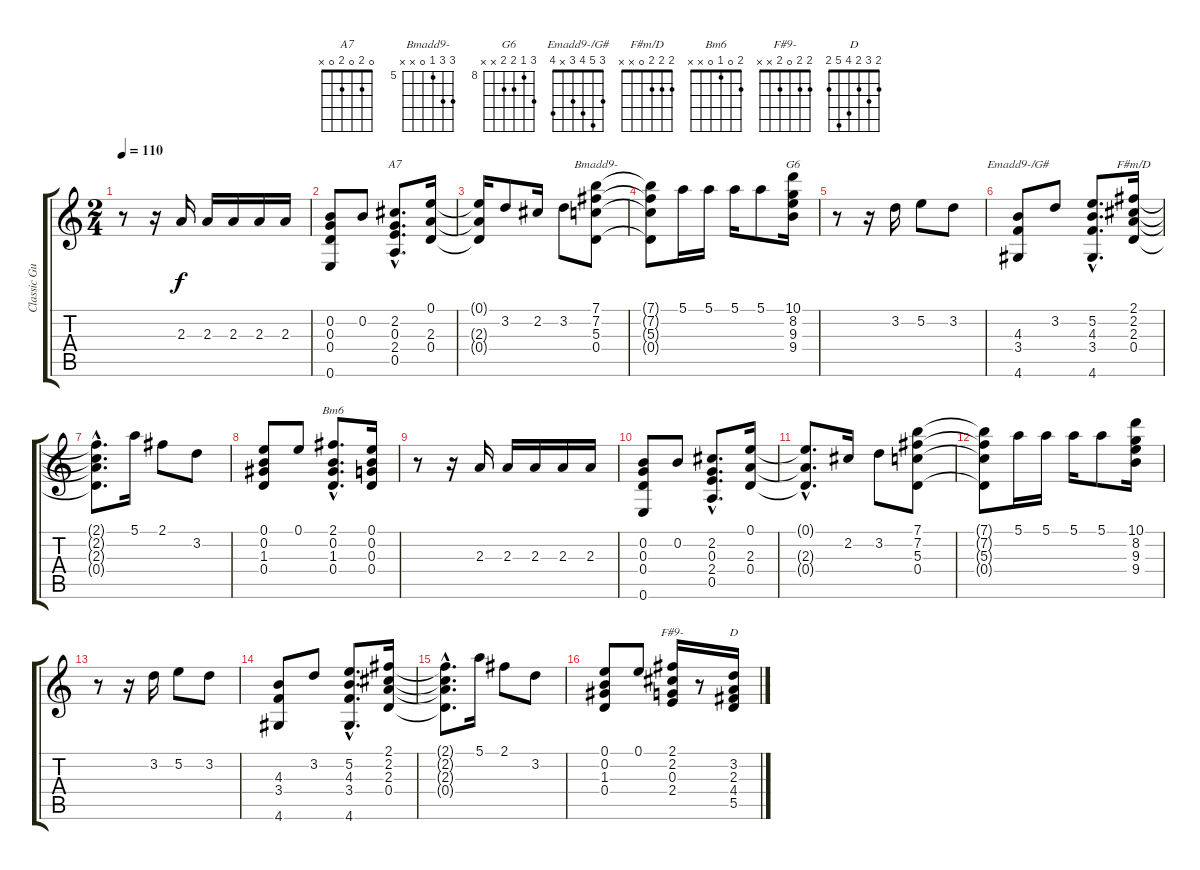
\track ("Classic Guitar" "Classic Gu") {instrument acousticguitarnylon}
\staff {score tabs}
\tuning (E4 B3 G3 D3 A2 E2) {hide}
\chord ("A7" 0 2 0 2 0 x)
\chord ("Bmadd9-" 7 7 5 0 x x) {firstfret 5}
\chord ("G6" 10 8 9 9 x x) {firstfret 8}
\chord ("Emadd9-/G#" 3 5 4 3 x 4)
\chord ("F#m/D" 2 2 2 0 x x)
\chord ("Bm6" 2 0 1 0 x x)
\chord ("F#9-" 2 2 0 2 x x)
\chord ("D" 2 3 2 4 5 2)
\ts (2 4)
\tempo 110
\clef g2
\ks c
r.8{dy f instrument acousticguitarnylon} r.16 2.3.16 2.3.16 2.3.16 2.3.16 2.3.16 |
(0.2 0.3 0.4 0.6).8 0.2.8 (2.2{hac} 0.3{hac} 2.4{hac} 0.5{hac}).8{d ch "A7"} (0.1 2.3 0.4).16 |
(0.1{t} 2.3{t} 0.4{t}).16 3.2.8 2.2.16 3.2.8 (7.1 7.2 5.3 0.4).8{ch "Bmadd9-"} |
(7.1{t} 7.2{t} 5.3{t} 0.4{t}).8 5.1.16 5.1.16 5.1.16 5.1.8 (10.1 8.2 9.3 9.4).16{ch "G6"} |
r.8 r.16 3.2.16 5.2.8 3.2.8 |
(4.3 3.4 4.6).8{ch "Emadd9-/G#"} 3.2.8 (5.2{hac} 4.3{hac} 3.4{hac} 4.6{hac}).8{d} (2.1 2.2 2.3 0.4).16{ch "F#m/D"} |
(2.1{hac t} 2.2{hac t} 2.3{hac t} 0.4{hac t}).8{d} 5.1.16 2.1.8 3.2.8 |
(0.1 0.2 1.3 0.4).8 0.1.8 (2.1{hac} 0.2{hac} 1.3{hac} 0.4{hac}).8{d ch "Bm6"} (0.1 0.2 0.3 0.4).16 |
r.8 r.16 2.3.16 2.3.16 2.3.16 2.3.16 2.3.16 |
(0.2 0.3 0.4 0.6).8 0.2.8 (2.2{hac} 0.3{hac} 2.4{hac} 0.5{hac}).8{d} (0.1 2.3 0.4).16 |
(0.1{hac t} 2.3{hac t} 0.4{hac t}).8{d} 2.2.16 3.2.8 (7.1 7.2 5.3 0.4).8 |
(7.1{t} 7.2{t} 5.3{t} 0.4{t}).8 5.1.16 5.1.16 5.1.16 5.1.8 (10.1 8.2 9.3 9.4).16 |
r.8 r.16 3.2.16 5.2.8 3.2.8 |
(4.3 3.4 4.6).8 3.2.8 (5.2{hac} 4.3{hac} 3.4{hac} 4.6{hac}).8{d} (2.1 2.2 2.3 0.4).16 |
(2.1{hac t} 2.2{hac t} 2.3{hac t} 0.4{hac t}).8{d} 5.1.16 2.1.8 3.2.8 |
(0.1 0.2 1.3 0.4).8 0.1.8 (2.1 2.2 0.3 2.4).16{ch "F#9-"} r.8 (3.2 2.3 4.4 5.5).16{ch "D"}
